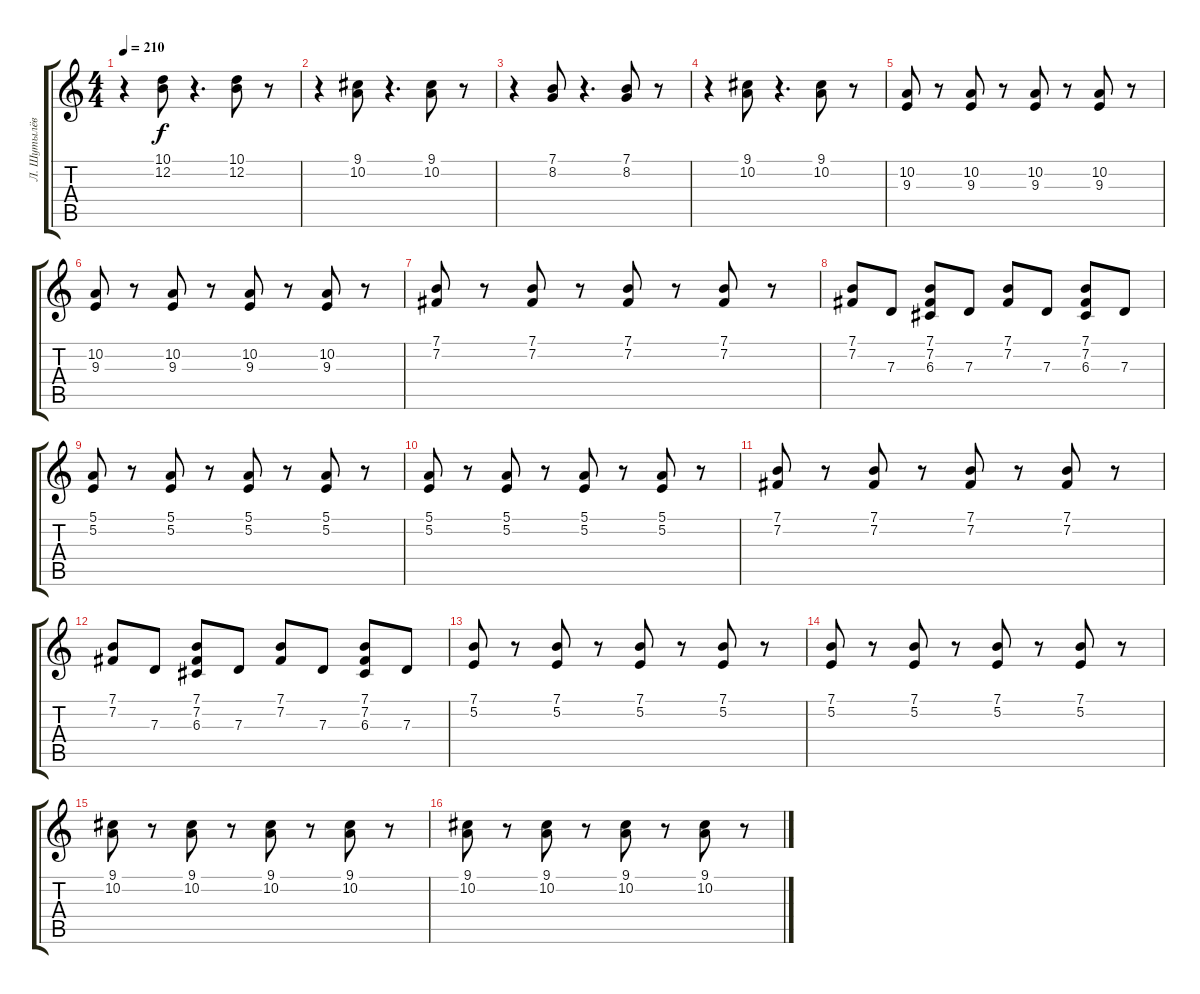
\track ("Л. Шутылёв" "Л. Шутылёв") {instrument tremolostrings}
\staff {score tabs}
\tuning (E4 B3 G3 D3 A2 E2) {hide}
\ts (4 4)
\tempo 210
\clef g2
\ks c
r.4{dy f} (10.1 12.2).8 r.4{d} (10.1 12.2).8 r.8 |
r.4 (9.1 10.2).8 r.4{d} (9.1 10.2).8 r.8 |
r.4 (7.1 8.2).8 r.4{d} (7.1 8.2).8 r.8 |
r.4 (9.1 10.2).8 r.4{d} (9.1 10.2).8 r.8 |
(10.2 9.3).8 r.8 (10.2 9.3).8 r.8 (10.2 9.3).8 r.8 (10.2 9.3).8 r.8 |
(10.2 9.3).8 r.8 (10.2 9.3).8 r.8 (10.2 9.3).8 r.8 (10.2 9.3).8 r.8 |
(7.1 7.2).8 r.8 (7.1 7.2).8 r.8 (7.1 7.2).8 r.8 (7.1 7.2).8 r.8 |
(7.1 7.2).8 7.3.8 (7.1 7.2 6.3).8 7.3.8 (7.1 7.2).8 7.3.8 (7.1 7.2 6.3).8 7.3.8 |
(5.1 5.2).8 r.8 (5.1 5.2).8 r.8 (5.1 5.2).8 r.8 (5.1 5.2).8 r.8 |
(5.1 5.2).8 r.8 (5.1 5.2).8 r.8 (5.1 5.2).8 r.8 (5.1 5.2).8 r.8 |
(7.1 7.2).8 r.8 (7.1 7.2).8 r.8 (7.1 7.2).8 r.8 (7.1 7.2).8 r.8 |
(7.1 7.2).8 7.3.8 (7.1 7.2 6.3).8 7.3.8 (7.1 7.2).8 7.3.8 (7.1 7.2 6.3).8 7.3.8 |
(7.1 5.2).8 r.8 (7.1 5.2).8 r.8 (7.1 5.2).8 r.8 (7.1 5.2).8 r.8 |
(7.1 5.2).8 r.8 (7.1 5.2).8 r.8 (7.1 5.2).8 r.8 (7.1 5.2).8 r.8 |
(9.1 10.2).8 r.8 (9.1 10.2).8 r.8 (9.1 10.2).8 r.8 (9.1 10.2).8 r.8 |
(9.1 10.2).8 r.8 (9.1 10.2).8 r.8 (9.1 10.2).8 r.8 (9.1 10.2).8 r.8
